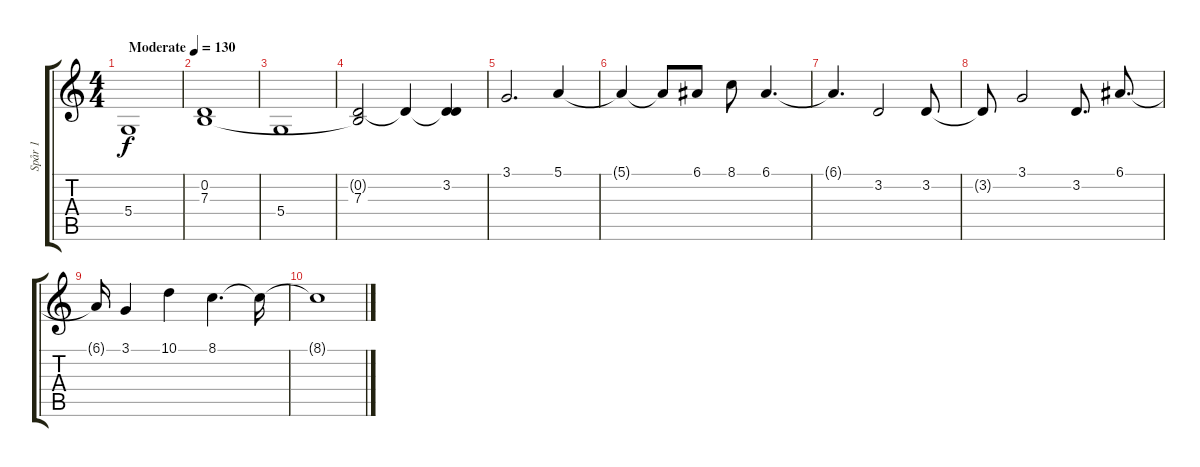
\track ("Spår 1" "Spår 1") {instrument piccolo}
\staff {score tabs}
\tuning (E4 B3 G3 D3 A2 D2) {hide}
\ts (4 4)
\tempo (130 "Moderate")
\clef g2
\ks c
5.4.1{dy f instrument piccolo} |
(0.2 7.3).1 |
5.4.1 |
(0.2{t} 7.3).2 7.3{t}.4 (3.2 7.3{t}).4{instrument flute} |
3.1.2{d} 5.1.4 |
5.1{t}.4 5.1{t}.8 6.1.8 8.1.8 6.1.4{d} |
6.1{t}.4{d} 3.2.2 3.2.8 |
3.2{t}.8 3.1.2 3.2.8{d} 6.1.8{d} |
6.1{t}.16 3.1.4 10.1.4 8.1.4{d} 8.1{t}.16 |
8.1{t}.1
